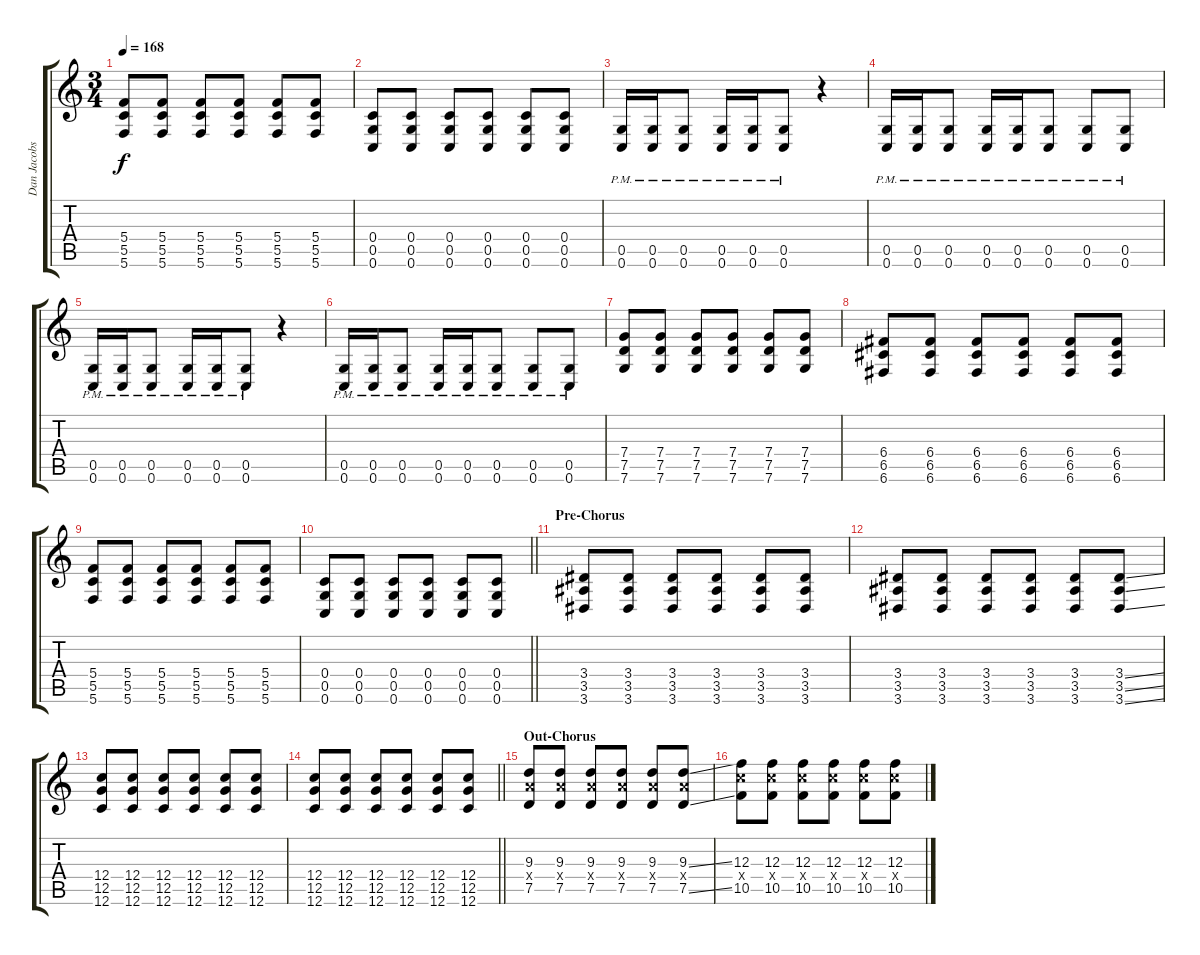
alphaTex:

\track ("Dan Jacobs" "Dan Jacobs") {instrument distortionguitar}
\staff {score tabs}
\tuning (D4 A3 F3 C3 G2 C2) {hide}
\ts (3 4)
\tempo 168
\clef g2
\ks c
(5.4 5.5 5.6).8{dy f} (5.4 5.5 5.6).8 (5.4 5.5 5.6).8 (5.4 5.5 5.6).8 (5.4 5.5 5.6).8 (5.4 5.5 5.6).8 |
(0.4 0.5 0.6).8 (0.4 0.5 0.6).8 (0.4 0.5 0.6).8 (0.4 0.5 0.6).8 (0.4 0.5 0.6).8 (0.4 0.5 0.6).8 |
(0.5{pm} 0.6{pm}).16 (0.5{pm} 0.6{pm}).16 (0.5{pm} 0.6{pm}).8 (0.5{pm} 0.6{pm}).16 (0.5{pm} 0.6{pm}).16 (0.5{pm} 0.6{pm}).8 r.4 |
(0.5{pm} 0.6{pm}).16 (0.5{pm} 0.6{pm}).16 (0.5{pm} 0.6{pm}).8 (0.5{pm} 0.6{pm}).16 (0.5{pm} 0.6{pm}).16 (0.5{pm} 0.6{pm}).8 (0.5{pm} 0.6{pm}).8 (0.5{pm} 0.6{pm}).8 |
(0.5{pm} 0.6{pm}).16 (0.5{pm} 0.6{pm}).16 (0.5{pm} 0.6{pm}).8 (0.5{pm} 0.6{pm}).16 (0.5{pm} 0.6{pm}).16 (0.5{pm} 0.6{pm}).8 r.4 |
(0.5{pm} 0.6{pm}).16 (0.5{pm} 0.6{pm}).16 (0.5{pm} 0.6{pm}).8 (0.5{pm} 0.6{pm}).16 (0.5{pm} 0.6{pm}).16 (0.5{pm} 0.6{pm}).8 (0.5{pm} 0.6{pm}).8 (0.5{pm} 0.6{pm}).8 |
(7.4 7.5 7.6).8 (7.4 7.5 7.6).8 (7.4 7.5 7.6).8 (7.4 7.5 7.6).8 (7.4 7.5 7.6).8 (7.4 7.5 7.6).8 |
(6.4 6.5 6.6).8 (6.4 6.5 6.6).8 (6.4 6.5 6.6).8 (6.4 6.5 6.6).8 (6.4 6.5 6.6).8 (6.4 6.5 6.6).8 |
(5.4 5.5 5.6).8 (5.4 5.5 5.6).8 (5.4 5.5 5.6).8 (5.4 5.5 5.6).8 (5.4 5.5 5.6).8 (5.4 5.5 5.6).8 |
\barLineRight lightlight
(0.4 0.5 0.6).8 (0.4 0.5 0.6).8 (0.4 0.5 0.6).8 (0.4 0.5 0.6).8 (0.4 0.5 0.6).8 (0.4 0.5 0.6).8 |
\section ("" "Pre-Chorus")
(3.4 3.5 3.6).8 (3.4 3.5 3.6).8 (3.4 3.5 3.6).8 (3.4 3.5 3.6).8 (3.4 3.5 3.6).8 (3.4 3.5 3.6).8 |
(3.4 3.5 3.6).8 (3.4 3.5 3.6).8 (3.4 3.5 3.6).8 (3.4 3.5 3.6).8 (3.4 3.5 3.6).8 (3.4{ss} 3.5{ss} 3.6{ss}).8 |
(12.4 12.5 12.6).8 (12.4 12.5 12.6).8 (12.4 12.5 12.6).8 (12.4 12.5 12.6).8 (12.4 12.5 12.6).8 (12.4 12.5 12.6).8 |
\barLineRight lightlight
(12.4 12.5 12.6).8 (12.4 12.5 12.6).8 (12.4 12.5 12.6).8 (12.4 12.5 12.6).8 (12.4 12.5 12.6).8 (12.4 12.5 12.6).8 |
\section ("" "Out-Chorus")
(9.3 9.4{x} 7.5).8 (9.3 9.4{x} 7.5).8 (9.3 9.4{x} 7.5).8 (9.3 9.4{x} 7.5).8 (9.3 9.4{x} 7.5).8 (9.3{ss} 9.4{x} 7.5{ss}).8 |
(12.3 12.4{x} 10.5).8 (12.3 12.4{x} 10.5).8 (12.3 12.4{x} 10.5).8 (12.3 12.4{x} 10.5).8 (12.3 12.4{x} 10.5).8 (12.3{ss} 12.4{x} 10.5{ss}).8
